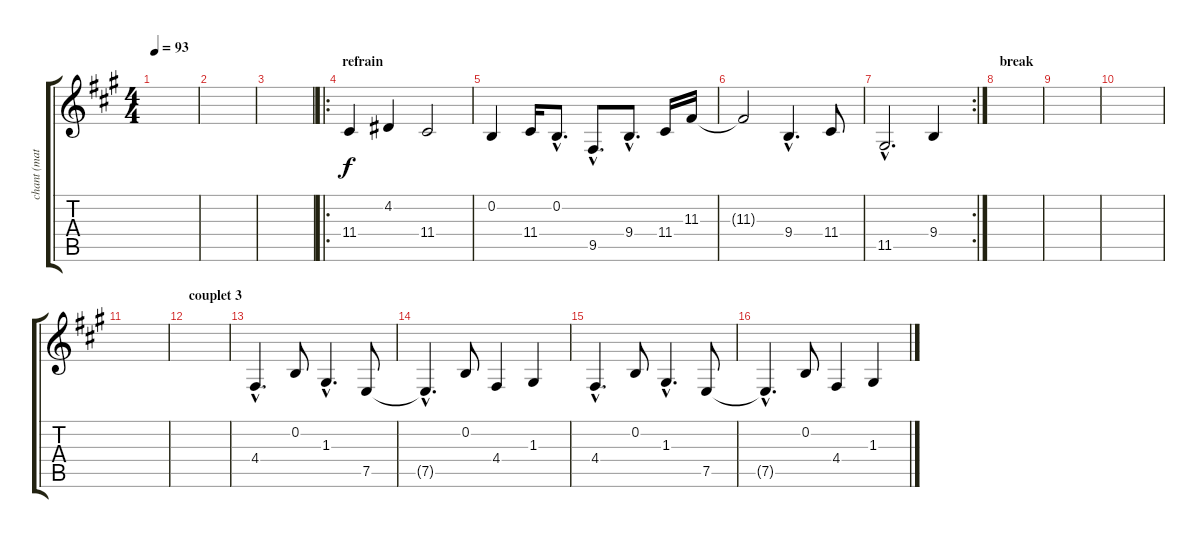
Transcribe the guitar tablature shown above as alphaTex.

\track ("chant (maty)" "chant (mat") {instrument synthstrings2}
\staff {score tabs}
\tuning (E4 B3 G3 D3 A2 E2) {hide}
\ts (4 4)
\tempo 93
\clef g2
\ks a
|
|
|
\ro
\section ("" "refrain")
11.4.4 4.2.4 11.4.2 |
0.2.4 11.4.16 0.2{hac}.8{d} 9.5{hac}.8{d} 9.4{hac}.8{d} 11.4.16 11.3.16 |
11.3{t}.2 9.4{hac}.4{d} 11.4.8 |
\rc 2
11.5{hac}.2{d} 9.4.4 |
\section ("" "break")
|
|
|
|
\section ("" "couplet 3")
|
4.4{hac}.4{d instrument choiraahs} 0.2.8 1.3{hac}.4{d} 7.5.8 |
7.5{hac t}.4{d} 0.2.8 4.4.4 1.3.4 |
4.4{hac}.4{d instrument choiraahs} 0.2.8 1.3{hac}.4{d} 7.5.8 |
7.5{hac t}.4{d} 0.2.8 4.4.4 1.3.4
